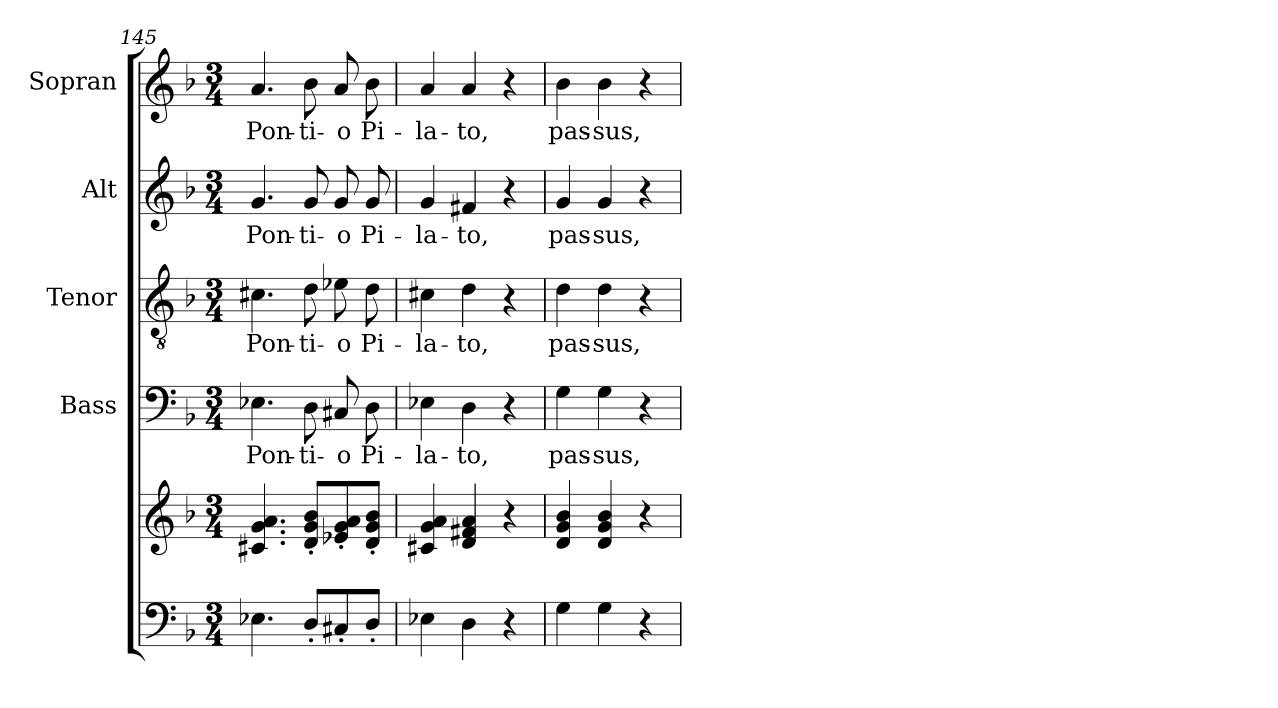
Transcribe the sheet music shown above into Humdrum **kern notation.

**kern	**kern	**kern	**text	**kern	**text	**kern	**text	**kern	**text
*part5	*part5	*part4	*part4	*part3	*part3	*part2	*part2	*part1	*part1
*staff6	*staff5	*staff4	*staff4	*staff3	*staff3	*staff2	*staff2	*staff1	*staff1
*	*	*I"Bass	*	*I"Tenor	*	*I"Alt	*	*I"Sopran	*
*	*	*I'B.	*	*I'T.	*	*I'A.	*	*I'S.	*
*clefF4	*clefG2	*clefF4	*	*clefGv2	*	*clefG2	*	*clefG2	*
*k[b-]	*k[b-]	*k[b-]	*	*k[b-]	*	*k[b-]	*	*k[b-]	*
*F:	*F:	*F:	*	*F:	*	*F:	*	*F:	*
*M3/4	*M3/4	*M3/4	*	*M3/4	*	*M3/4	*	*M3/4	*
=145	=145	=145	=145	=145	=145	=145	=145	=145	=145
!	!	!	!LO:LY:b	!	!LO:LY:b	!	!LO:LY:b	!	!LO:LY:b
4.E-X\	4.c#X/ 4.g/ 4.a/	4.E-X\	Pon-	4.c#X\	Pon-	4.g/	Pon-	4.a/	Pon-
!	!	!	!LO:LY:b	!	!LO:LY:b	!	!LO:LY:b	!	!LO:LY:b
8D'</L	8d/'< 8g/'< 8b-/'<L	8D\	-ti-	8d\	-ti-	8g/	-ti-	8b-\	-ti-
!	!	!	!LO:LY:b	!	!LO:LY:b	!	!LO:LY:b	!	!LO:LY:b
8C#X'</	8e-X/'< 8g/'< 8a/'<	8C#X/	-o	8e-X\	-o	8g/	-o	8a/	-o
!	!	!	!LO:LY:b	!	!LO:LY:b	!	!LO:LY:b	!	!LO:LY:b
8D'</J	8d/'< 8g/'< 8b-/'<J	8D\	Pi-	8d\	Pi-	8g/	Pi-	8b-\	Pi-
=146	=146	=146	=146	=146	=146	=146	=146	=146	=146
!	!	!	!LO:LY:b	!	!LO:LY:b	!	!LO:LY:b	!	!LO:LY:b
4E-X\	4c#X/ 4g/ 4a/	4E-X\	-la-	4c#X\	-la-	4g/	-la-	4a/	-la-
!	!	!	!LO:LY:b	!	!LO:LY:b	!	!LO:LY:b	!	!LO:LY:b
4D\	4d/ 4f#X/ 4a/	4D\	-to,	4d\	-to,	4f#X/	-to,	4a/	-to,
4r	4r	4r	.	4r	.	4r	.	4r	.
=147	=147	=147	=147	=147	=147	=147	=147	=147	=147
!	!	!	!LO:LY:b	!	!LO:LY:b	!	!LO:LY:b	!	!LO:LY:b
4G\	4d/ 4g/ 4b-/	4G\	pas-	4d\	pas-	4g/	pas-	4b-\	pas-
!	!	!	!LO:LY:b	!	!LO:LY:b	!	!LO:LY:b	!	!LO:LY:b
4G\	4d/ 4g/ 4b-/	4G\	-sus,	4d\	-sus,	4g/	-sus,	4b-\	-sus,
4r	4r	4r	.	4r	.	4r	.	4r	.
=	=	=	=	=	=	=	=	=	=
*-	*-	*-	*-	*-	*-	*-	*-	*-	*-
